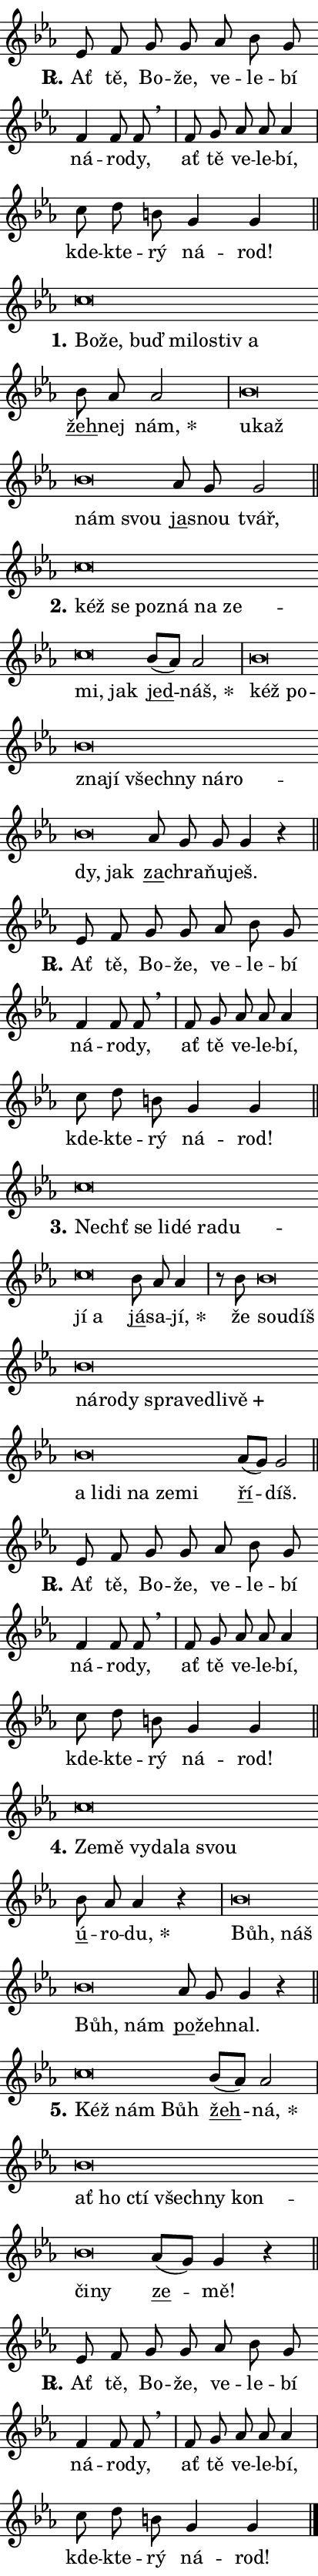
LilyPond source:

\version "2.22.1"
\header { tagline = "" }
\paper {
  indent = 0\cm
  top-margin = 0\cm
  right-margin = 0\cm
  bottom-margin = 0\cm
  left-margin = 0\cm
  paper-width = 7\cm
  page-breaking = #ly:one-page-breaking
  system-system-spacing.basic-distance = #11
  score-system-spacing.basic-distance = #11.3
  ragged-last = ##f
}


%% Author: Thomas Morley
%% https://lists.gnu.org/archive/html/lilypond-user/2020-05/msg00002.html
#(define (line-position grob)
"Returns position of @var[grob} in current system:
   @code{'start}, if at first time-step
   @code{'end}, if at last time-step
   @code{'middle} otherwise
"
  (let* ((col (ly:item-get-column grob))
         (ln (ly:grob-object col 'left-neighbor))
         (rn (ly:grob-object col 'right-neighbor))
         (col-to-check-left (if (ly:grob? ln) ln col))
         (col-to-check-right (if (ly:grob? rn) rn col))
         (break-dir-left
           (and
             (ly:grob-property col-to-check-left 'non-musical #f)
             (ly:item-break-dir col-to-check-left)))
         (break-dir-right
           (and
             (ly:grob-property col-to-check-right 'non-musical #f)
             (ly:item-break-dir col-to-check-right))))
        (cond ((eqv? 1 break-dir-left) 'start)
              ((eqv? -1 break-dir-right) 'end)
              (else 'middle))))

#(define (tranparent-at-line-position vctor)
  (lambda (grob)
  "Relying on @code{line-position} select the relevant enry from @var{vctor}.
Used to determine transparency,"
    (case (line-position grob)
      ((end) (not (vector-ref vctor 0)))
      ((middle) (not (vector-ref vctor 1)))
      ((start) (not (vector-ref vctor 2))))))

noteHeadBreakVisibility =
#(define-music-function (break-visibility)(vector?)
"Makes @code{NoteHead}s transparent relying on @var{break-visibility}"
#{
  \override NoteHead.transparent =
    #(tranparent-at-line-position break-visibility)
#})

#(define delete-ledgers-for-transparent-note-heads
  (lambda (grob)
    "Reads whether a @code{NoteHead} is transparent.
If so this @code{NoteHead} is removed from @code{'note-heads} from
@var{grob}, which is supposed to be @code{LedgerLineSpanner}.
As a result ledgers are not printed for this @code{NoteHead}"
    (let* ((nhds-array (ly:grob-object grob 'note-heads))
           (nhds-list
             (if (ly:grob-array? nhds-array)
                 (ly:grob-array->list nhds-array)
                 '()))
           ;; Relies on the transparent-property being done before
           ;; Staff.LedgerLineSpanner.after-line-breaking is executed.
           ;; This is fragile ...
           (to-keep
             (remove
               (lambda (nhd)
                 (ly:grob-property nhd 'transparent #f))
               nhds-list)))
      ;; TODO find a better method to iterate over grob-arrays, similiar
      ;; to filter/remove etc for lists
      ;; For now rebuilt from scratch
      (set! (ly:grob-object grob 'note-heads)  '())
      (for-each
        (lambda (nhd)
          (ly:pointer-group-interface::add-grob grob 'note-heads nhd))
        to-keep))))

hideNotes = {
  \noteHeadBreakVisibility #begin-of-line-visible
}
unHideNotes = {
  \noteHeadBreakVisibility #all-visible
}

% work-around for resetting accidentals
% https://lilypond.org/doc/v2.23/Documentation/notation/displaying-rhythms#unmetered-music
cadenzaMeasure = {
  \cadenzaOff
  \partial 1024 s1024
  \cadenzaOn
}

#(define-markup-command (accent layout props text) (markup?)
  "Underline accented syllable"
  (interpret-markup layout props
    #{\markup \override #'(offset . 4.3) \underline { #text }#}))

responsum = \markup \concat {
  "R" \hspace #-1.05 \path #0.1 #'((moveto 0 0.07) (lineto 0.9 0.8)) \hspace #0.05 "."
}

\layout {
    \context {
        \Staff
        \remove "Time_signature_engraver"
        \override LedgerLineSpanner.after-line-breaking = #delete-ledgers-for-transparent-note-heads
    }
    \context {
        \Voice {
            \override NoteHead.output-attributes = #'((class . "notehead"))
            \override Hairpin.height = #0.55
        }
    }
    \context {
        \Lyrics {
            \override StanzaNumber.output-attributes = #'((class . "stanzanumber"))
            \override LyricSpace.minimum-distance = #0.9
            \override LyricText.font-name = #"TeX Gyre Schola"
            \override LyricText.font-size = 1
            \override StanzaNumber.font-name = #"TeX Gyre Schola Bold"
            \override StanzaNumber.font-size = 1
        }
    }
}

% magnetic-lyrics.ily
%
%   written by
%     Jean Abou Samra <jean@abou-samra.fr>
%     Werner Lemberg <wl@gnu.org>
%
%   adapted by
%     Jiri Hon <jiri.hon@gmail.com>
%
% Version 2022-Apr-15

% https://www.mail-archive.com/lilypond-user@gnu.org/msg149350.html

#(define (Left_hyphen_pointer_engraver context)
   "Collect syllable-hyphen-syllable occurrences in lyrics and store
them in properties.  This engraver only looks to the left.  For
example, if the lyrics input is @code{foo -- bar}, it does the
following.

@itemize @bullet
@item
Set the @code{text} property of the @code{LyricHyphen} grob between
@q{foo} and @q{bar} to @code{foo}.

@item
Set the @code{left-hyphen} property of the @code{LyricText} grob with
text @q{foo} to the @code{LyricHyphen} grob between @q{foo} and
@q{bar}.
@end itemize

Use this auxiliary engraver in combination with the
@code{lyric-@/text::@/apply-@/magnetic-@/offset!} hook."
   (let ((hyphen #f)
         (text #f))
     (make-engraver
      (acknowledgers
       ((lyric-syllable-interface engraver grob source-engraver)
        (set! text grob)))
      (end-acknowledgers
       ((lyric-hyphen-interface engraver grob source-engraver)
        ;(when (not (grob::has-interface grob 'lyric-space-interface))
          (set! hyphen grob)));)
      ((stop-translation-timestep engraver)
       (when (and text hyphen)
         (ly:grob-set-object! text 'left-hyphen hyphen))
       (set! text #f)
       (set! hyphen #f)))))

#(define (lyric-text::apply-magnetic-offset! grob)
   "If the space between two syllables is less than the value in
property @code{LyricText@/.details@/.squash-threshold}, move the right
syllable to the left so that it gets concatenated with the left
syllable.

Use this function as a hook for
@code{LyricText@/.after-@/line-@/breaking} if the
@code{Left_@/hyphen_@/pointer_@/engraver} is active."
   (let ((hyphen (ly:grob-object grob 'left-hyphen #f)))
     (when hyphen
       (let ((left-text (ly:spanner-bound hyphen LEFT)))
         (when (grob::has-interface left-text 'lyric-syllable-interface)
           (let* ((common (ly:grob-common-refpoint grob left-text X))
                  (this-x-ext (ly:grob-extent grob common X))
                  (left-x-ext
                   (begin
                     ;; Trigger magnetism for left-text.
                     (ly:grob-property left-text 'after-line-breaking)
                     (ly:grob-extent left-text common X)))
                  ;; `delta` is the gap width between two syllables.
                  (delta (- (interval-start this-x-ext)
                            (interval-end left-x-ext)))
                  (details (ly:grob-property grob 'details))
                  (threshold (assoc-get 'squash-threshold details 0.2)))
             (when (< delta threshold)
               (let* (;; We have to manipulate the input text so that
                      ;; ligatures crossing syllable boundaries are not
                      ;; disabled.  For languages based on the Latin
                      ;; script this is essentially a beautification.
                      ;; However, for non-Western scripts it can be a
                      ;; necessity.
                      (lt (ly:grob-property left-text 'text))
                      (rt (ly:grob-property grob 'text))
                      (is-space (grob::has-interface hyphen 'lyric-space-interface))
                      (space (if is-space " " ""))
                      (space-markup (grob-interpret-markup grob " "))
                      (space-size (interval-length (ly:stencil-extent space-markup X)))
                      (extra-delta (if is-space space-size 0))
                      ;; Append new syllable.
                      (ltrt-space (if (and (string? lt) (string? rt))
                                (string-append lt space rt)
                                (make-concat-markup (list lt space rt))))
                      ;; Right-align `ltrt` to the right side.
                      (ltrt-space-markup (grob-interpret-markup
                               grob
                               (make-translate-markup
                                (cons (interval-length this-x-ext) 0)
                                (make-right-align-markup ltrt-space)))))
                 (begin
                   ;; Don't print `left-text`.
                   (ly:grob-set-property! left-text 'stencil #f)
                   ;; Set text and stencil (which holds all collected
                   ;; syllables so far) and shift it to the left.
                   (ly:grob-set-property! grob 'text ltrt-space)
                   (ly:grob-set-property! grob 'stencil ltrt-space-markup)
                   (ly:grob-translate-axis! grob (- (- delta extra-delta)) X))))))))))


#(define (lyric-hyphen::displace-bounds-first grob)
   ;; Make very sure this callback isn't triggered too early.
   (let ((left (ly:spanner-bound grob LEFT))
         (right (ly:spanner-bound grob RIGHT)))
     (ly:grob-property left 'after-line-breaking)
     (ly:grob-property right 'after-line-breaking)
     (ly:lyric-hyphen::print grob)))

squashThreshold = #0.4

\layout {
  \context {
    \Lyrics
    \consists #Left_hyphen_pointer_engraver
    \override LyricText.after-line-breaking =
      #lyric-text::apply-magnetic-offset!
    \override LyricHyphen.stencil = #lyric-hyphen::displace-bounds-first
    \override LyricText.details.squash-threshold = \squashThreshold
    \override LyricHyphen.minimum-distance = 0
    \override LyricHyphen.minimum-length = \squashThreshold
  }
}

squash = \override LyricText.details.squash-threshold = 9999
unSquash = \override LyricText.details.squash-threshold = \squashThreshold

left = \override LyricText.self-alignment-X = #LEFT
unLeft = \revert LyricText.self-alignment-X

starOffset = #(lambda (grob) 
                (let ((x_offset (ly:self-alignment-interface::aligned-on-x-parent grob)))
                  (if (= x_offset 0) 0 (+ x_offset 1.2))))

star = #(define-music-function (syllable)(string?)
"Append star separator at the end of a syllable"
#{
  \once \override LyricText.X-offset = #starOffset
  \lyricmode { \markup {
    #syllable
    \override #'((font-name . "TeX Gyre Schola Bold")) \hspace #0.2 \lower #0.65 \larger "*"
  } }
#})

starAccent = #(define-music-function (syllable)(string?)
"Append star separator at the end of a syllable and make accent"
#{
  \once \override LyricText.X-offset = #starOffset
  \lyricmode { \markup {
    \accent #syllable
    \override #'((font-name . "TeX Gyre Schola Bold")) \hspace #0.2 \lower #0.65 \larger "*"
  } }
#})

breath = #(define-music-function (syllable)(string?)
"Append breathing indicator at the end of a syllable"
#{
  \lyricmode { \markup { #syllable "+" } }
#})

optionalBreath = #(define-music-function (syllable)(string?)
"Append optional breathing indicator at the end of a syllable"
#{
  \lyricmode { \markup { #syllable "(+)" } }
#})


\score {
    <<
        \new Voice = "melody" { \cadenzaOn \key es \major \relative { es'8 f g g as bes g \bar "" f4 f8 f \breathe \cadenzaMeasure \bar "|" f g as as as4 \cadenzaMeasure \bar "|" c8 d b g4 g \cadenzaMeasure \bar "||" \break } }
        \new Lyrics \lyricsto "melody" { \lyricmode { \set stanza = \responsum
Ať tě, Bo -- že, ve -- le -- bí ná -- ro -- dy, ať tě ve -- le -- bí, kde -- kte -- rý ná -- rod! } }
    >>
    \layout {}
}

\score {
    <<
        \new Voice = "melody" { \cadenzaOn \key es \major \relative { c''\breve*1/16 \hideNotes \breve*1/16 \bar "" \breve*1/16 \bar "" \breve*1/16 \bar "" \breve*1/16 \bar "" \breve*1/16 \breve*1/16 \bar "" \unHideNotes \bar "" bes8 as as2 \cadenzaMeasure \bar "|" bes\breve*1/16 \hideNotes \breve*1/16 \bar "" \breve*1/16 \breve*1/16 \bar "" \unHideNotes \bar "" as8 g g2 \cadenzaMeasure \bar "||" \break } }
        \new Lyrics \lyricsto "melody" { \lyricmode { \set stanza = "1."
\left Bo -- \squash že, buď mi -- lo -- stiv a \unLeft \unSquash \markup \accent žeh -- nej \star nám, \left u -- \squash kaž nám svou \unLeft \unSquash \markup \accent ja -- snou tvář, } }
    >>
    \layout {}
}

\score {
    <<
        \new Voice = "melody" { \cadenzaOn \key es \major \relative { c''\breve*1/16 \hideNotes \breve*1/16 \bar "" \breve*1/16 \bar "" \breve*1/16 \bar "" \breve*1/16 \bar "" \breve*1/16 \bar "" \breve*1/16 \breve*1/16 \bar "" \unHideNotes \bar "" bes8[( as)] as2 \cadenzaMeasure \bar "|" bes\breve*1/16 \hideNotes \breve*1/16 \bar "" \breve*1/16 \bar "" \breve*1/16 \bar "" \breve*1/16 \bar "" \breve*1/16 \bar "" \breve*1/16 \bar "" \breve*1/16 \bar "" \breve*1/16 \breve*1/16 \bar "" \unHideNotes \bar "" as8 g g g4 r \cadenzaMeasure \bar "||" \break } }
        \new Lyrics \lyricsto "melody" { \lyricmode { \set stanza = "2."
\left kéž \squash se po -- zná na ze -- mi, jak \unLeft \unSquash \markup \accent jed -- \star náš, \left kéž \squash po -- zna -- jí všech -- ny ná -- ro -- dy, jak \unLeft \unSquash \markup \accent za -- chra -- ňu -- ješ. } }
    >>
    \layout {}
}

\score {
    <<
        \new Voice = "melody" { \cadenzaOn \key es \major \relative { es'8 f g g as bes g \bar "" f4 f8 f \breathe \cadenzaMeasure \bar "|" f g as as as4 \cadenzaMeasure \bar "|" c8 d b g4 g \cadenzaMeasure \bar "||" \break } }
        \new Lyrics \lyricsto "melody" { \lyricmode { \set stanza = \responsum
Ať tě, Bo -- že, ve -- le -- bí ná -- ro -- dy, ať tě ve -- le -- bí, kde -- kte -- rý ná -- rod! } }
    >>
    \layout {}
}

\score {
    <<
        \new Voice = "melody" { \cadenzaOn \key es \major \relative { c''\breve*1/16 \hideNotes \breve*1/16 \bar "" \breve*1/16 \bar "" \breve*1/16 \bar "" \breve*1/16 \bar "" \breve*1/16 \bar "" \breve*1/16 \breve*1/16 \bar "" \unHideNotes \bar "" bes8 as as4 \cadenzaMeasure \bar "|" r8 bes bes\breve*1/16 \hideNotes \breve*1/16 \bar "" \breve*1/16 \bar "" \breve*1/16 \bar "" \breve*1/16 \bar "" \breve*1/16 \bar "" \breve*1/16 \bar "" \breve*1/16 \bar "" \breve*1/16 \bar "" \breve*1/16 \bar "" \breve*1/16 \bar "" \breve*1/16 \bar "" \breve*1/16 \bar "" \breve*1/16 \breve*1/16 \bar "" \unHideNotes \bar "" as8[( g)] g2 \cadenzaMeasure \bar "||" \break } }
        \new Lyrics \lyricsto "melody" { \lyricmode { \set stanza = "3."
\left Nechť \squash se li -- dé ra -- du -- jí a \unLeft \unSquash \markup \accent já -- sa -- \star jí, že \left sou -- \squash díš ná -- ro -- dy spra -- ve -- dli -- \breath "vě" a li -- di na ze -- mi \unLeft \unSquash \markup \accent ří -- díš. } }
    >>
    \layout {}
}

\score {
    <<
        \new Voice = "melody" { \cadenzaOn \key es \major \relative { es'8 f g g as bes g \bar "" f4 f8 f \breathe \cadenzaMeasure \bar "|" f g as as as4 \cadenzaMeasure \bar "|" c8 d b g4 g \cadenzaMeasure \bar "||" \break } }
        \new Lyrics \lyricsto "melody" { \lyricmode { \set stanza = \responsum
Ať tě, Bo -- že, ve -- le -- bí ná -- ro -- dy, ať tě ve -- le -- bí, kde -- kte -- rý ná -- rod! } }
    >>
    \layout {}
}

\score {
    <<
        \new Voice = "melody" { \cadenzaOn \key es \major \relative { c''\breve*1/16 \hideNotes \breve*1/16 \bar "" \breve*1/16 \bar "" \breve*1/16 \bar "" \breve*1/16 \breve*1/16 \bar "" \unHideNotes \bar "" bes8 as as4 r \cadenzaMeasure \bar "|" bes\breve*1/16 \hideNotes \breve*1/16 \bar "" \breve*1/16 \breve*1/16 \bar "" \unHideNotes \bar "" as8 g g4 r \cadenzaMeasure \bar "||" \break } }
        \new Lyrics \lyricsto "melody" { \lyricmode { \set stanza = "4."
\left Ze -- \squash mě vy -- da -- la svou \unLeft \unSquash \markup \accent ú -- ro -- \star du, \left Bůh, \squash náš Bůh, nám \unLeft \unSquash \markup \accent po -- žeh -- nal. } }
    >>
    \layout {}
}

\score {
    <<
        \new Voice = "melody" { \cadenzaOn \key es \major \relative { c''\breve*1/16 \hideNotes \breve*1/16 \breve*1/16 \bar "" \unHideNotes \bar "" bes8[( as)] as2 \cadenzaMeasure \bar "|" bes\breve*1/16 \hideNotes \breve*1/16 \bar "" \breve*1/16 \bar "" \breve*1/16 \bar "" \breve*1/16 \bar "" \breve*1/16 \bar "" \breve*1/16 \breve*1/16 \bar "" \unHideNotes \bar "" as8[( g)] g4 r \cadenzaMeasure \bar "||" \break } }
        \new Lyrics \lyricsto "melody" { \lyricmode { \set stanza = "5."
\left Kéž \squash nám Bůh \unLeft \unSquash \markup \accent žeh -- \star ná, \left ať \squash ho ctí všech -- ny kon -- či -- ny \unLeft \unSquash \markup \accent ze -- mě! } }
    >>
    \layout {}
}

\score {
    <<
        \new Voice = "melody" { \cadenzaOn \key es \major \relative { es'8 f g g as bes g \bar "" f4 f8 f \breathe \cadenzaMeasure \bar "|" f g as as as4 \cadenzaMeasure \bar "|" c8 d b g4 g \cadenzaMeasure \bar "||" \break } \bar "|." }
        \new Lyrics \lyricsto "melody" { \lyricmode { \set stanza = \responsum
Ať tě, Bo -- že, ve -- le -- bí ná -- ro -- dy, ať tě ve -- le -- bí, kde -- kte -- rý ná -- rod! } }
    >>
    \layout {}
}
